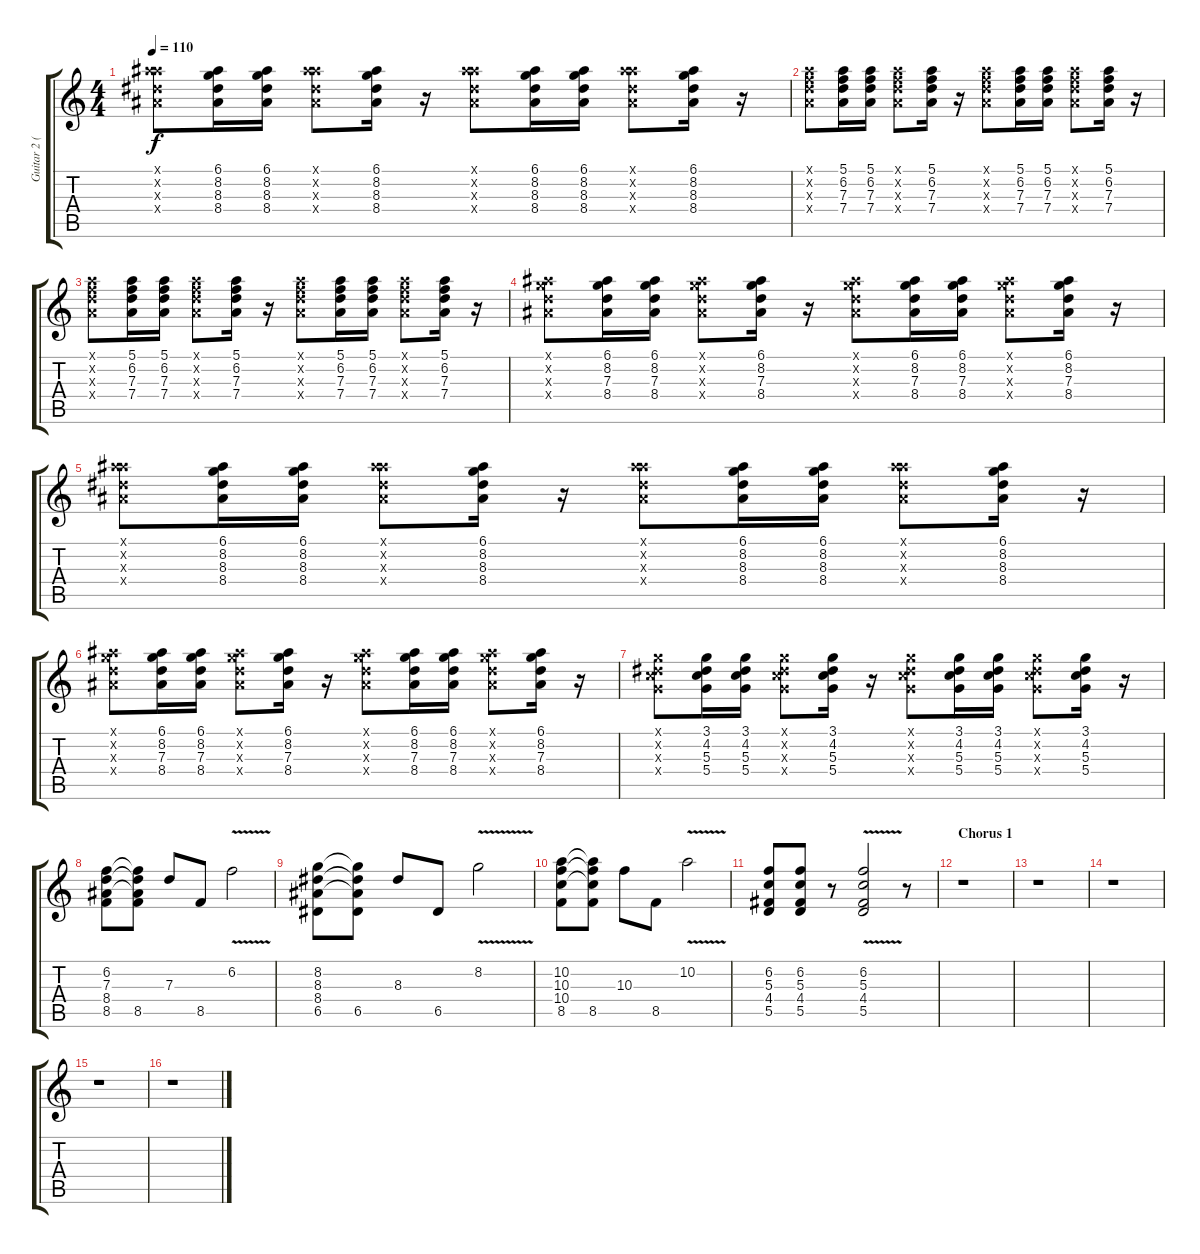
\track ("Guitar 2 (clean)" "Guitar 2 (") {instrument electricguitarclean}
\staff {score tabs}
\tuning (E4 B3 G3 D3 A2 E2) {hide}
\ts (4 4)
\tempo 110
\clef g2
\ks c
(6.1{x} 11.2{x} 8.3{x} 8.4{x}).8{dy f} (6.1 8.2 8.3 8.4).16 (6.1 8.2 8.3 8.4).16 (6.1{x} 11.2{x} 8.3{x} 8.4{x}).8 (6.1 8.2 8.3 8.4).16 r.16 (6.1{x} 11.2{x} 8.3{x} 8.4{x}).8 (6.1 8.2 8.3 8.4).16 (6.1 8.2 8.3 8.4).16 (6.1{x} 11.2{x} 8.3{x} 8.4{x}).8 (6.1 8.2 8.3 8.4).16 r.16 |
(5.1{x} 6.2{x} 7.3{x} 7.4{x}).8 (5.1 6.2 7.3 7.4).16 (5.1 6.2 7.3 7.4).16 (5.1{x} 6.2{x} 7.3{x} 7.4{x}).8 (5.1 6.2 7.3 7.4).16 r.16 (5.1{x} 6.2{x} 7.3{x} 7.4{x}).8 (5.1 6.2 7.3 7.4).16 (5.1 6.2 7.3 7.4).16 (5.1{x} 6.2{x} 7.3{x} 7.4{x}).8 (5.1 6.2 7.3 7.4).16 r.16 |
(5.1{x} 6.2{x} 7.3{x} 7.4{x}).8 (5.1 6.2 7.3 7.4).16 (5.1 6.2 7.3 7.4).16 (5.1{x} 6.2{x} 7.3{x} 7.4{x}).8 (5.1 6.2 7.3 7.4).16 r.16 (5.1{x} 6.2{x} 7.3{x} 7.4{x}).8 (5.1 6.2 7.3 7.4).16 (5.1 6.2 7.3 7.4).16 (5.1{x} 6.2{x} 7.3{x} 7.4{x}).8 (5.1 6.2 7.3 7.4).16 r.16 |
(6.1{x} 8.2{x} 7.3{x} 8.4{x}).8 (6.1 8.2 7.3 8.4).16 (6.1 8.2 7.3 8.4).16 (6.1{x} 8.2{x} 7.3{x} 8.4{x}).8 (6.1 8.2 7.3 8.4).16 r.16 (6.1{x} 8.2{x} 7.3{x} 8.4{x}).8 (6.1 8.2 7.3 8.4).16 (6.1 8.2 7.3 8.4).16 (6.1{x} 8.2{x} 7.3{x} 8.4{x}).8 (6.1 8.2 7.3 8.4).16 r.16 |
(6.1{x} 11.2{x} 8.3{x} 8.4{x}).8 (6.1 8.2 8.3 8.4).16 (6.1 8.2 8.3 8.4).16 (6.1{x} 11.2{x} 8.3{x} 8.4{x}).8 (6.1 8.2 8.3 8.4).16 r.16 (6.1{x} 11.2{x} 8.3{x} 8.4{x}).8 (6.1 8.2 8.3 8.4).16 (6.1 8.2 8.3 8.4).16 (6.1{x} 11.2{x} 8.3{x} 8.4{x}).8 (6.1 8.2 8.3 8.4).16 r.16 |
(6.1{x} 8.2{x} 7.3{x} 8.4{x}).8 (6.1 8.2 7.3 8.4).16 (6.1 8.2 7.3 8.4).16 (6.1{x} 8.2{x} 7.3{x} 8.4{x}).8 (6.1 8.2 7.3 8.4).16 r.16 (6.1{x} 8.2{x} 7.3{x} 8.4{x}).8 (6.1 8.2 7.3 8.4).16 (6.1 8.2 7.3 8.4).16 (6.1{x} 8.2{x} 7.3{x} 8.4{x}).8 (6.1 8.2 7.3 8.4).16 r.16 |
(3.1{x} 4.2{x} 5.3{x} 5.4{x}).8 (3.1 4.2 5.3 5.4).16 (3.1 4.2 5.3 5.4).16 (3.1{x} 4.2{x} 5.3{x} 5.4{x}).8 (3.1 4.2 5.3 5.4).16 r.16 (3.1{x} 4.2{x} 5.3{x} 5.4{x}).8 (3.1 4.2 5.3 5.4).16 (3.1 4.2 5.3 5.4).16 (3.1{x} 4.2{x} 5.3{x} 5.4{x}).8 (3.1 4.2 5.3 5.4).16 r.16 |
(6.2 7.3 8.4 8.5).8 (6.2{t} 7.3{t} 8.4{t} 8.5).8 7.3.8 8.5.8 6.2{v}.2 |
(8.2 8.3 8.4 6.5).8 (8.2{t} 8.3{t} 8.4{t} 6.5).8 8.3.8 6.5.8 8.2{v}.2 |
(10.2 10.3 10.4 8.5).8 (10.2{t} 10.3{t} 10.4{t} 8.5).8 10.3.8 8.5.8 10.2{v}.2 |
(6.2 5.3 4.4 5.5).8 (6.2 5.3 4.4 5.5).8 r.8 (6.2{v} 5.3{v} 4.4{v} 5.5{v}).2 r.8 |
\section ("" "Chorus 1")
r.1 |
r.1 |
r.1 |
r.1 |
r.1
